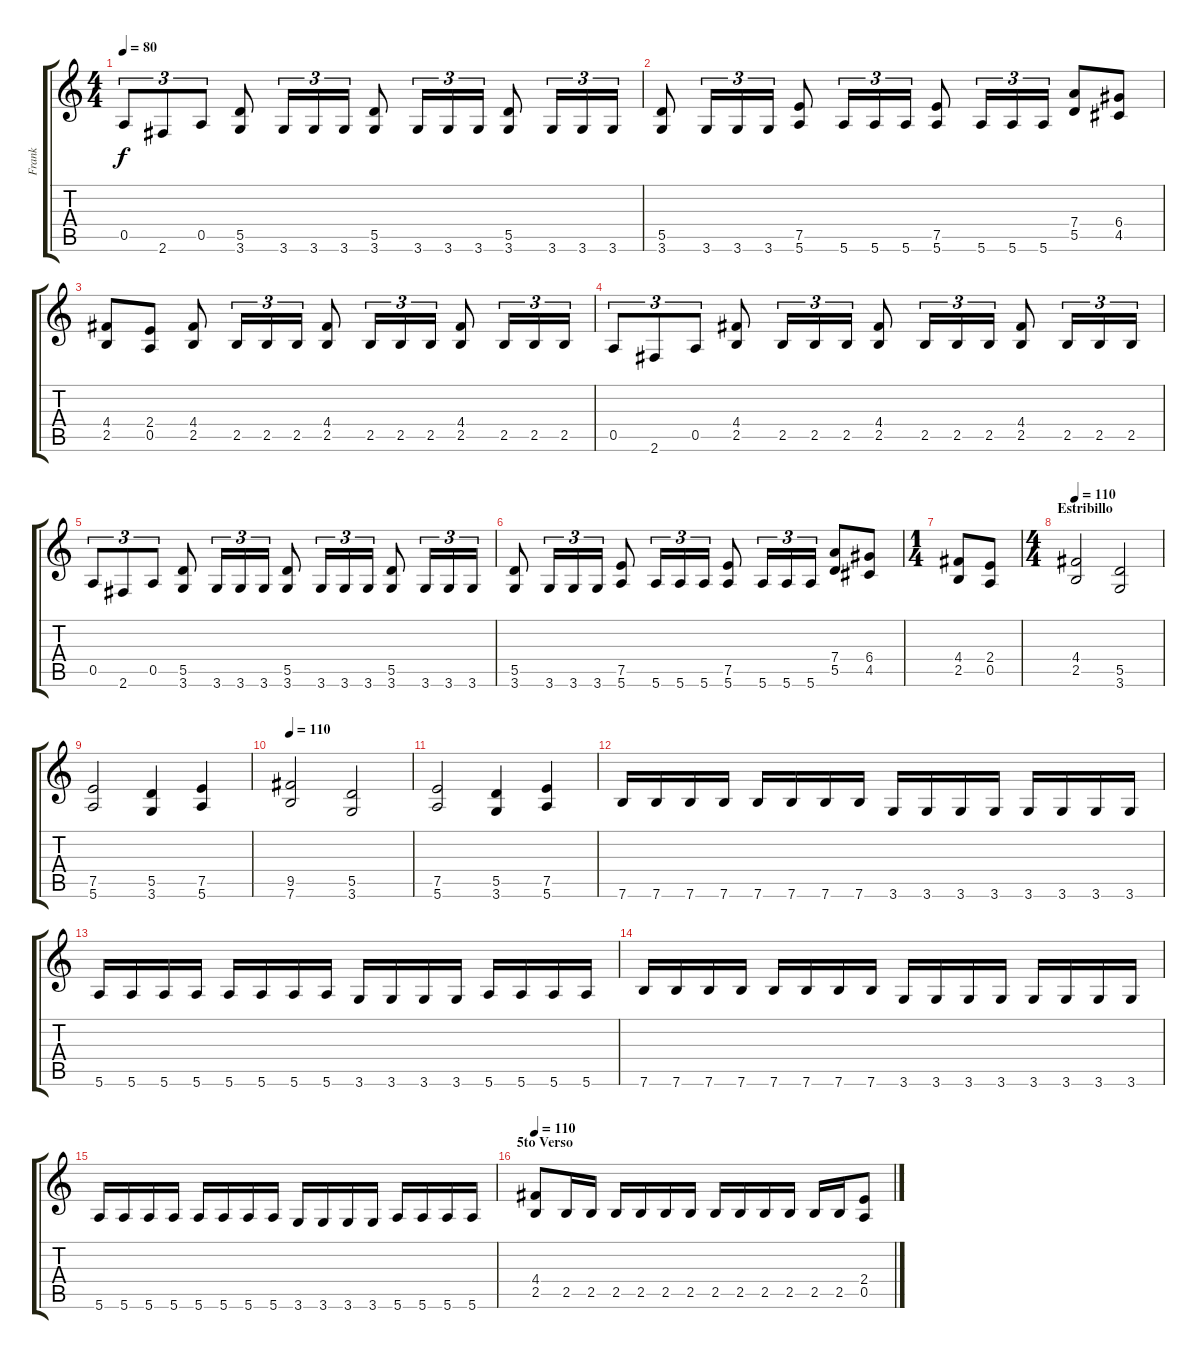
\track ("Frank" "Frank") {instrument overdrivenguitar}
\staff {score tabs}
\tuning (E4 B3 G3 D3 A2 E2) {hide}
\ts (4 4)
\tempo 80
\clef g2
\ks c
0.5.8{tu (3 2) dy f} 2.6.8{tu (3 2)} 0.5.8{tu (3 2)} (5.5 3.6).8 3.6.16{tu (3 2)} 3.6.16{tu (3 2)} 3.6.16{tu (3 2)} (5.5 3.6).8 3.6.16{tu (3 2)} 3.6.16{tu (3 2)} 3.6.16{tu (3 2)} (5.5 3.6).8 3.6.16{tu (3 2)} 3.6.16{tu (3 2)} 3.6.16{tu (3 2)} |
(5.5 3.6).8 3.6.16{tu (3 2)} 3.6.16{tu (3 2)} 3.6.16{tu (3 2)} (7.5 5.6).8 5.6.16{tu (3 2)} 5.6.16{tu (3 2)} 5.6.16{tu (3 2)} (7.5 5.6).8 5.6.16{tu (3 2)} 5.6.16{tu (3 2)} 5.6.16{tu (3 2)} (7.4 5.5).8 (6.4 4.5).8 |
(4.4 2.5).8 (2.4 0.5).8 (4.4 2.5).8 2.5.16{tu (3 2)} 2.5.16{tu (3 2)} 2.5.16{tu (3 2)} (4.4 2.5).8 2.5.16{tu (3 2)} 2.5.16{tu (3 2)} 2.5.16{tu (3 2)} (4.4 2.5).8 2.5.16{tu (3 2)} 2.5.16{tu (3 2)} 2.5.16{tu (3 2)} |
0.5.8{tu (3 2)} 2.6.8{tu (3 2)} 0.5.8{tu (3 2)} (4.4 2.5).8 2.5.16{tu (3 2)} 2.5.16{tu (3 2)} 2.5.16{tu (3 2)} (4.4 2.5).8 2.5.16{tu (3 2)} 2.5.16{tu (3 2)} 2.5.16{tu (3 2)} (4.4 2.5).8 2.5.16{tu (3 2)} 2.5.16{tu (3 2)} 2.5.16{tu (3 2)} |
0.5.8{tu (3 2)} 2.6.8{tu (3 2)} 0.5.8{tu (3 2)} (5.5 3.6).8 3.6.16{tu (3 2)} 3.6.16{tu (3 2)} 3.6.16{tu (3 2)} (5.5 3.6).8 3.6.16{tu (3 2)} 3.6.16{tu (3 2)} 3.6.16{tu (3 2)} (5.5 3.6).8 3.6.16{tu (3 2)} 3.6.16{tu (3 2)} 3.6.16{tu (3 2)} |
(5.5 3.6).8 3.6.16{tu (3 2)} 3.6.16{tu (3 2)} 3.6.16{tu (3 2)} (7.5 5.6).8 5.6.16{tu (3 2)} 5.6.16{tu (3 2)} 5.6.16{tu (3 2)} (7.5 5.6).8 5.6.16{tu (3 2)} 5.6.16{tu (3 2)} 5.6.16{tu (3 2)} (7.4 5.5).8 (6.4 4.5).8 |
\ts (1 4)
(4.4 2.5).8 (2.4 0.5).8 |
\ts (4 4)
\section ("" "Estribillo")
\tempo 110
(4.4 2.5).2 (5.5 3.6).2 |
(7.5 5.6).2 (5.5 3.6).4 (7.5 5.6).4 |
\tempo 110
(9.5 7.6).2 (5.5 3.6).2 |
(7.5 5.6).2 (5.5 3.6).4 (7.5 5.6).4 |
7.6.16 7.6.16 7.6.16 7.6.16 7.6.16 7.6.16 7.6.16 7.6.16 3.6.16 3.6.16 3.6.16 3.6.16 3.6.16 3.6.16 3.6.16 3.6.16 |
5.6.16 5.6.16 5.6.16 5.6.16 5.6.16 5.6.16 5.6.16 5.6.16 3.6.16 3.6.16 3.6.16 3.6.16 5.6.16 5.6.16 5.6.16 5.6.16 |
7.6.16 7.6.16 7.6.16 7.6.16 7.6.16 7.6.16 7.6.16 7.6.16 3.6.16 3.6.16 3.6.16 3.6.16 3.6.16 3.6.16 3.6.16 3.6.16 |
5.6.16 5.6.16 5.6.16 5.6.16 5.6.16 5.6.16 5.6.16 5.6.16 3.6.16 3.6.16 3.6.16 3.6.16 5.6.16 5.6.16 5.6.16 5.6.16 |
\section ("" "5to Verso")
\tempo 110
(4.4 2.5).8 2.5.16 2.5.16 2.5.16 2.5.16 2.5.16 2.5.16 2.5.16 2.5.16 2.5.16 2.5.16 2.5.16 2.5.16 (2.4 0.5).8
